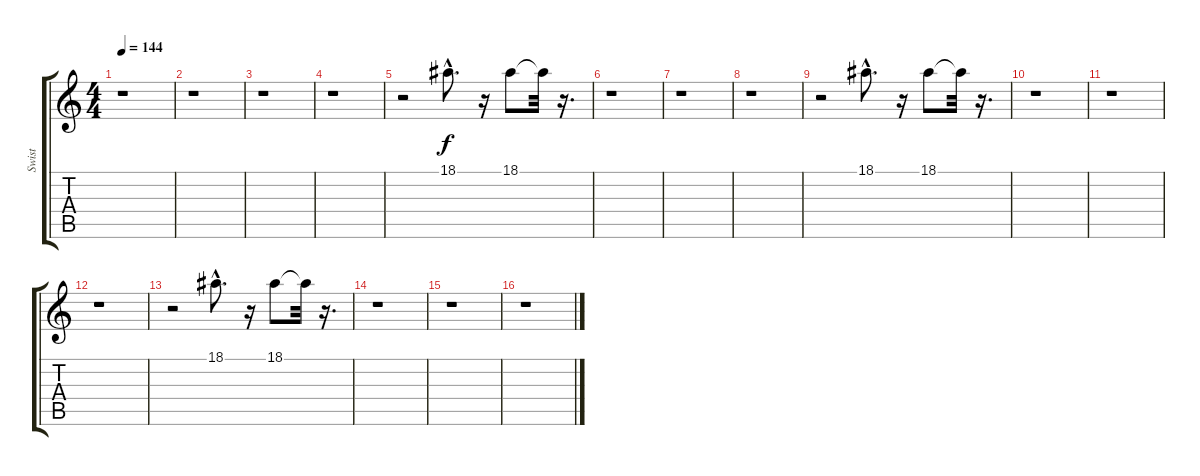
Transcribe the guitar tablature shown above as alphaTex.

\track ("Swist" "Swist") {instrument shakuhachi}
\staff {score tabs}
\tuning (E4 B3 G3 D3 A2 E2) {hide}
\ts (4 4)
\tempo 144
\clef g2
\ks c
r.1{dy f} |
r.1 |
r.1 |
r.1 |
r.2 18.1{hac}.8{d} r.16 18.1.8 18.1{t}.32 r.16{d} |
r.1 |
r.1 |
r.1 |
r.2 18.1{hac}.8{d} r.16 18.1.8 18.1{t}.32 r.16{d} |
r.1 |
r.1 |
r.1 |
r.2 18.1{hac}.8{d} r.16 18.1.8 18.1{t}.32 r.16{d} |
r.1 |
r.1 |
r.1
